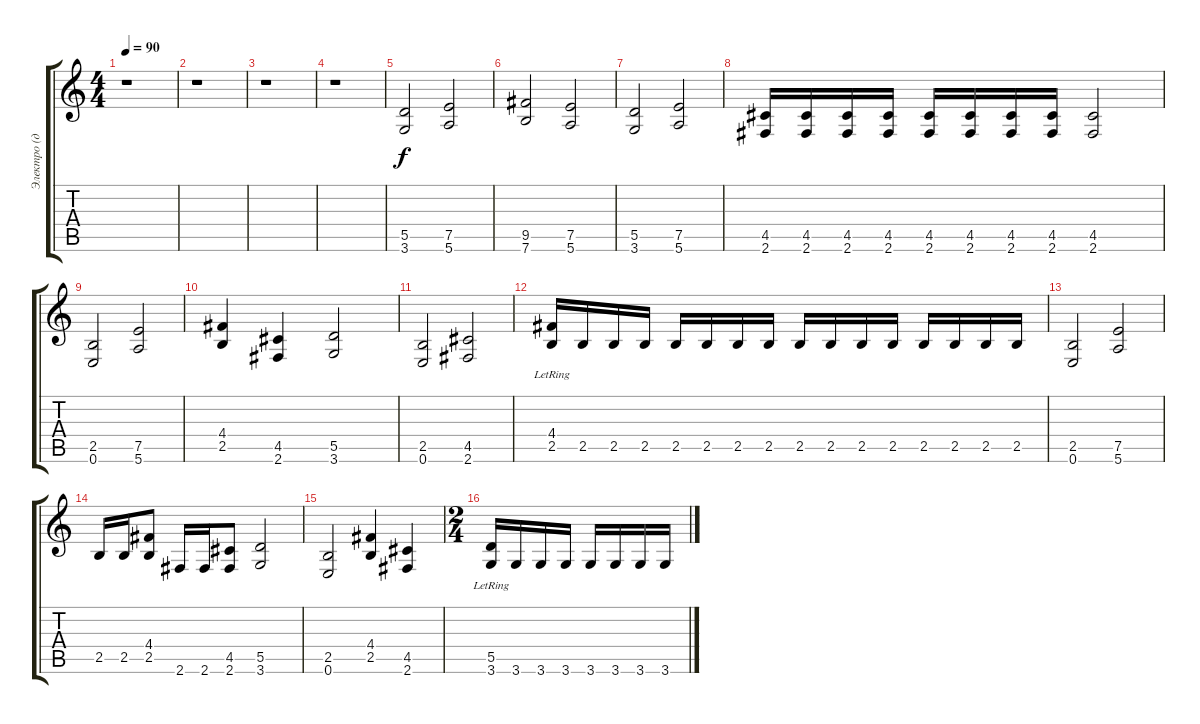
\track ("Электро (дисторшн)" "Электро (д") {instrument distortionguitar}
\staff {score tabs}
\tuning (E4 B3 G3 D3 A2 E2) {hide}
\ts (4 4)
\tempo 90
\clef g2
\ks c
r.1{dy f} |
r.1 |
r.1 |
r.1 |
(5.5 3.6).2 (7.5 5.6).2 |
(9.5 7.6).2 (7.5 5.6).2 |
(5.5 3.6).2 (7.5 5.6).2 |
(4.5 2.6).16 (4.5 2.6).16 (4.5 2.6).16 (4.5 2.6).16 (4.5 2.6).16 (4.5 2.6).16 (4.5 2.6).16 (4.5 2.6).16 (4.5 2.6).2 |
(2.5 0.6).2 (7.5 5.6).2 |
(4.4 2.5).4 (4.5 2.6).4 (5.5 3.6).2 |
(2.5 0.6).2 (4.5 2.6).2 |
(4.4{lr} 2.5).16 2.5.16 2.5.16 2.5.16 2.5.16 2.5.16 2.5.16 2.5.16 2.5.16 2.5.16 2.5.16 2.5.16 2.5.16 2.5.16 2.5.16 2.5.16 |
(2.5 0.6).2 (7.5 5.6).2 |
2.5.16 2.5.16 (4.4 2.5).8 2.6.16 2.6.16 (4.5 2.6).8 (5.5 3.6).2 |
(2.5 0.6).2 (4.4 2.5).4 (4.5 2.6).4 |
\ts (2 4)
(5.5{lr} 3.6).16 3.6.16 3.6.16 3.6.16 3.6.16 3.6.16 3.6.16 3.6.16
